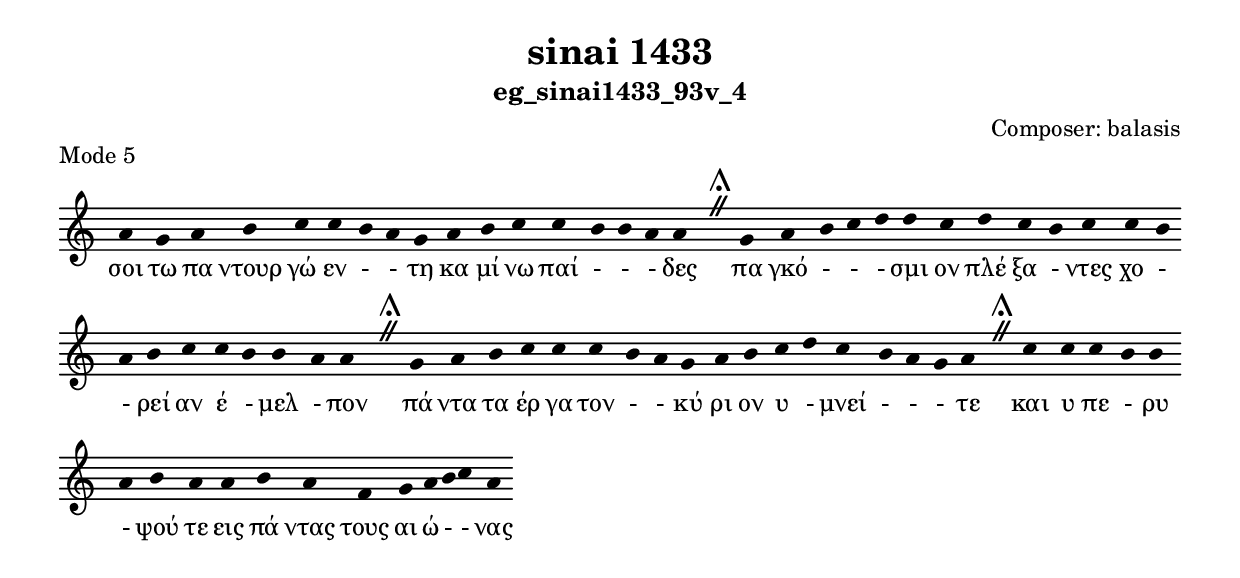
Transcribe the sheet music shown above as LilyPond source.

\include "gregorian.ly"

	\header {
 	  title = "sinai 1433"
	  subtitle = "eg_sinai1433_93v_4"
	  composer = "Composer: balasis"
	  piece = "Mode 5"
	}

	chant = {
	  a'4 g'4 a'4 b'4 c''4 c''4 b'4 a'4 g'4 a'4 b'4 c''4 c''4 b'4 b'4 a'4 a'4 \divisioMaior
 g'4 a'4 b'4 c''4 d''4 d''4 c''4 d''4 c''4 b'4 c''4 c''4 b'4 a'4 b'4 c''4 c''4 b'4 b'4 a'4 a'4 \divisioMaior
 g'4 a'4 b'4 c''4 c''4 c''4 b'4 a'4 g'4 a'4 b'4 c''4 d''4 c''4 b'4 a'4 g'4 a'4 \divisioMaior
 c''4 c''4 c''4 b'4 b'4 a'4 b'4 a'4 a'4 b'4 a'4 f'4 g'4 a'4 b'4 c''4 a'4\finalis
	}

	verba = \lyricmode {σοι τω πα ντουρ γώ εν -  - τη κα μί νω παί -  -  - δες 
πα γκό -  -  - σμι ον πλέ ξα - ντες χο -  - ρεί αν έ - μελ - πον 
πά ντα τα έρ γα τον -  - κύ ρι ον υ - μνεί -  -  - τε 
και υ πε - ρυ - ψού τε εις πά ντας τους αι ώ -  - νας 
	}


	\score {
	  \new Staff <<
	  \new Voice = "melody" \chant
	  \new Lyrics = "one" \lyricsto melody \verba
	  >>
	  \layout {
	    \context {
	      \Staff
	      \remove "Time_signature_engraver"
	      \remove "Bar_engraver"
	    }
	    \context {
	      \Voice
	      \remove "Stem_engraver"
	    }
	  }
	}